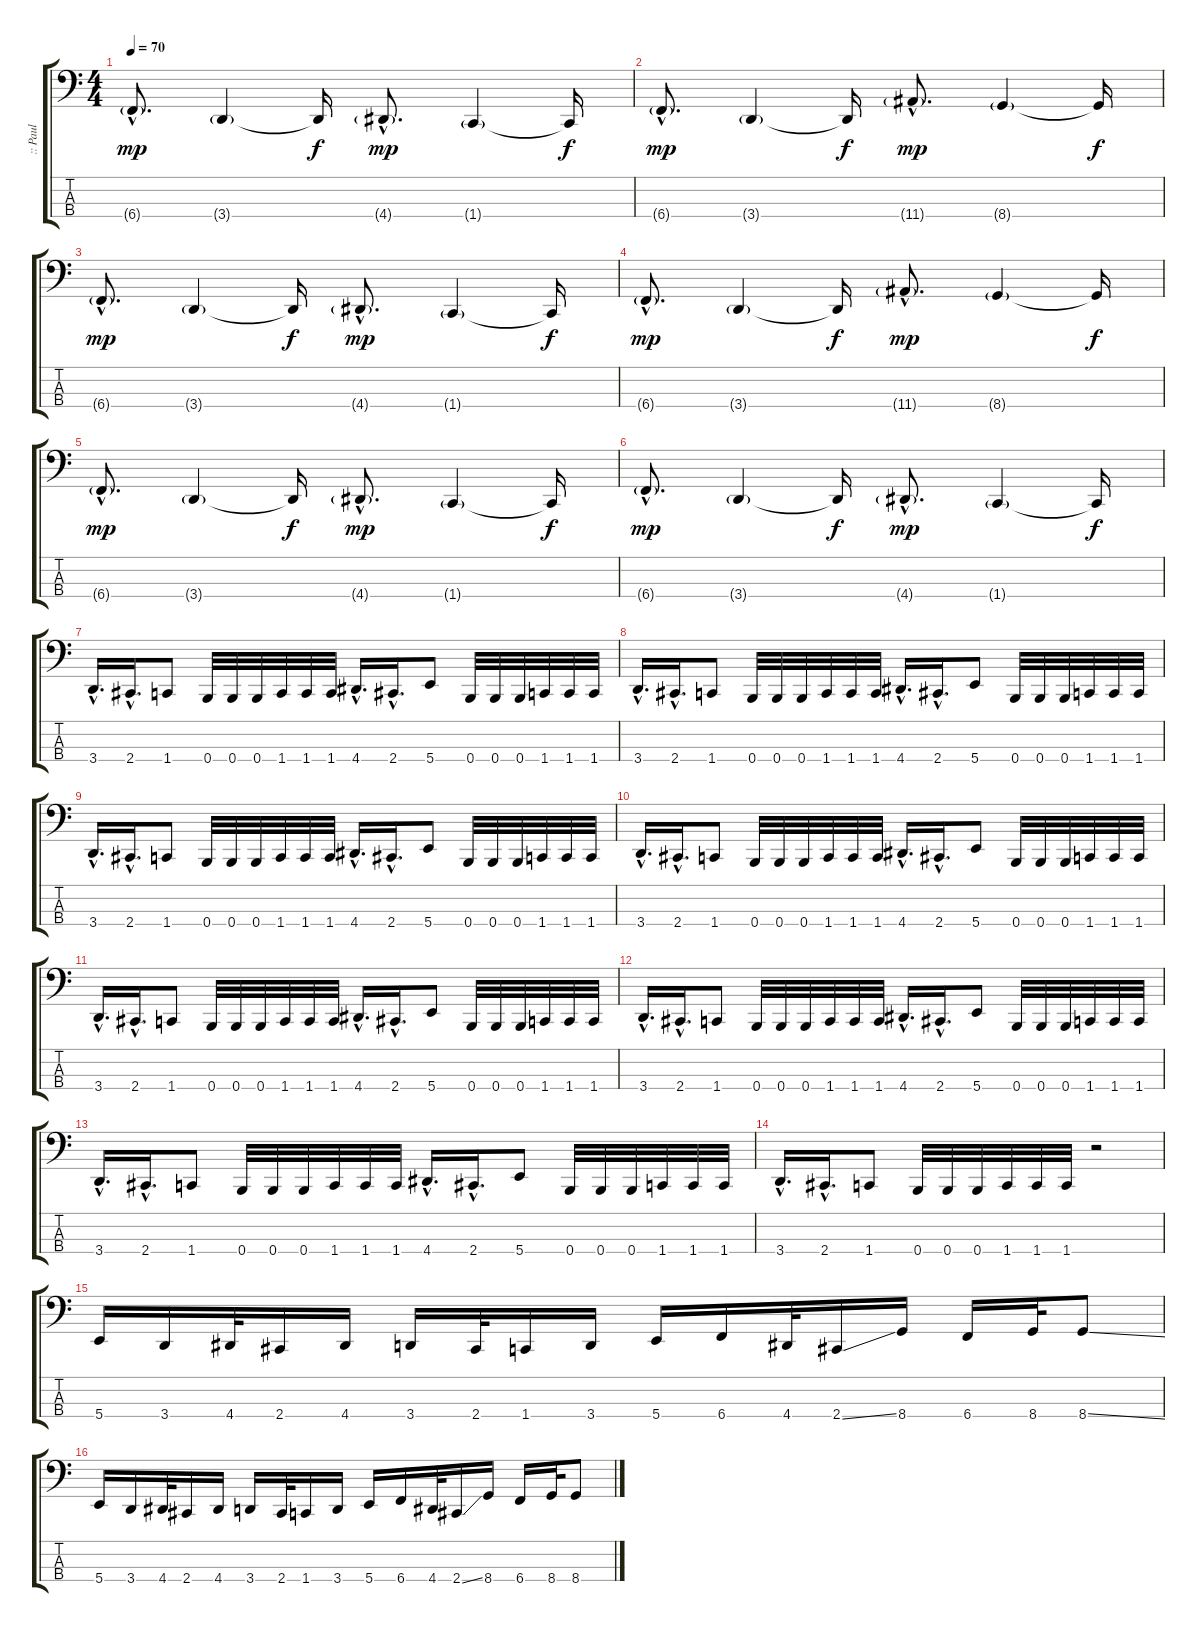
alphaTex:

\track ("   :: Paul Dedrick Gray #2 ::" "   :: Paul") {instrument electricbassfinger}
\staff {score tabs}
\tuning (E2 B1 Gb1 B0) {hide}
\ts (4 4)
\tempo 70
\clef f4
\ks c
6.4{g hac}.8{d dy mp} 3.4{g}.4 3.4{t}.16{dy f} 4.4{g hac}.8{d dy mp} 1.4{g}.4 1.4{t}.16{dy f} |
6.4{g hac}.8{d dy mp} 3.4{g}.4 3.4{t}.16{dy f} 11.4{g hac}.8{d dy mp} 8.4{g}.4 8.4{t}.16{dy f} |
6.4{g hac}.8{d dy mp} 3.4{g}.4 3.4{t}.16{dy f} 4.4{g hac}.8{d dy mp} 1.4{g}.4 1.4{t}.16{dy f} |
6.4{g hac}.8{d dy mp} 3.4{g}.4 3.4{t}.16{dy f} 11.4{g hac}.8{d dy mp} 8.4{g}.4 8.4{t}.16{dy f} |
6.4{g hac}.8{d dy mp} 3.4{g}.4 3.4{t}.16{dy f} 4.4{g hac}.8{d dy mp} 1.4{g}.4 1.4{t}.16{dy f} |
6.4{g hac}.8{d dy mp} 3.4{g}.4 3.4{t}.16{dy f} 4.4{g hac}.8{d dy mp} 1.4{g}.4 1.4{t}.16{dy f} |
3.4{hac}.16{d} 2.4{hac}.16{d} 1.4.8 0.4.32 0.4.32 0.4.32 1.4.32 1.4.32 1.4.32 4.4{hac}.16{d} 2.4{hac}.16{d} 5.4.8 0.4.32 0.4.32 0.4.32 1.4.32 1.4.32 1.4.32 |
3.4{hac}.16{d} 2.4{hac}.16{d} 1.4.8 0.4.32 0.4.32 0.4.32 1.4.32 1.4.32 1.4.32 4.4{hac}.16{d} 2.4{hac}.16{d} 5.4.8 0.4.32 0.4.32 0.4.32 1.4.32 1.4.32 1.4.32 |
3.4{hac}.16{d} 2.4{hac}.16{d} 1.4.8 0.4.32 0.4.32 0.4.32 1.4.32 1.4.32 1.4.32 4.4{hac}.16{d} 2.4{hac}.16{d} 5.4.8 0.4.32 0.4.32 0.4.32 1.4.32 1.4.32 1.4.32 |
3.4{hac}.16{d} 2.4{hac}.16{d} 1.4.8 0.4.32 0.4.32 0.4.32 1.4.32 1.4.32 1.4.32 4.4{hac}.16{d} 2.4{hac}.16{d} 5.4.8 0.4.32 0.4.32 0.4.32 1.4.32 1.4.32 1.4.32 |
3.4{hac}.16{d} 2.4{hac}.16{d} 1.4.8 0.4.32 0.4.32 0.4.32 1.4.32 1.4.32 1.4.32 4.4{hac}.16{d} 2.4{hac}.16{d} 5.4.8 0.4.32 0.4.32 0.4.32 1.4.32 1.4.32 1.4.32 |
3.4{hac}.16{d} 2.4{hac}.16{d} 1.4.8 0.4.32 0.4.32 0.4.32 1.4.32 1.4.32 1.4.32 4.4{hac}.16{d} 2.4{hac}.16{d} 5.4.8 0.4.32 0.4.32 0.4.32 1.4.32 1.4.32 1.4.32 |
3.4{hac}.16{d} 2.4{hac}.16{d} 1.4.8 0.4.32 0.4.32 0.4.32 1.4.32 1.4.32 1.4.32 4.4{hac}.16{d} 2.4{hac}.16{d} 5.4.8 0.4.32 0.4.32 0.4.32 1.4.32 1.4.32 1.4.32 |
3.4{hac}.16{d} 2.4{hac}.16{d} 1.4.8 0.4.32 0.4.32 0.4.32 1.4.32 1.4.32 1.4.32 r.2 |
5.4.16 3.4.16 4.4.32 2.4.16 4.4.16 3.4.16 2.4.32 1.4.16 3.4.16 5.4.16 6.4.16 4.4.32 2.4{ss}.16 8.4.16 6.4.16 8.4.32 8.4{ss}.8 |
5.4.16 3.4.16 4.4.32 2.4.16 4.4.16 3.4.16 2.4.32 1.4.16 3.4.16 5.4.16 6.4.16 4.4.32 2.4{ss}.16 8.4.16 6.4.16 8.4.32 8.4{ss}.8
